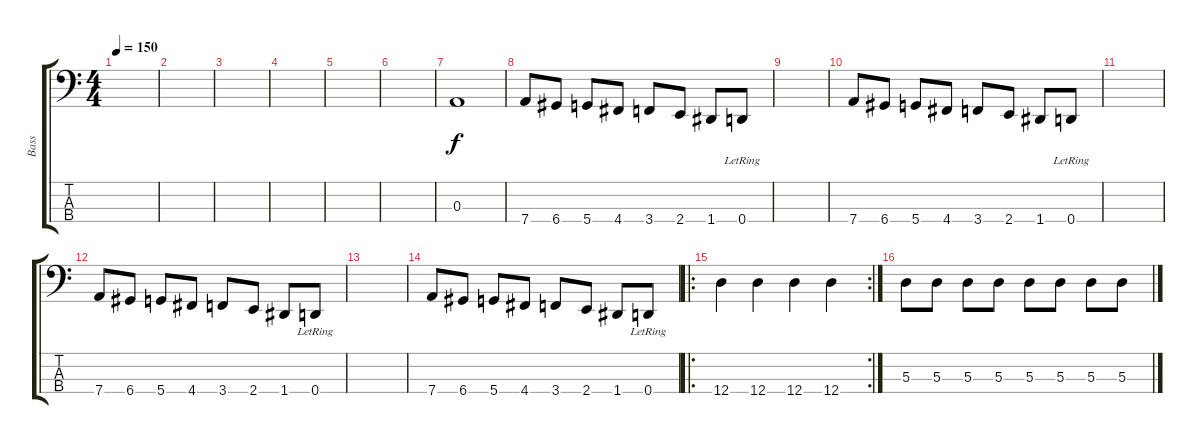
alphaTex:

\track ("Bass" "Bass") {instrument electricbassfinger}
\staff {score tabs}
\tuning (G2 D2 A1 D1) {hide}
\ts (4 4)
\tempo 150
\clef f4
\ks c
|
|
|
|
|
|
0.3.1 |
7.4.8 6.4.8 5.4.8 4.4.8 3.4.8 2.4.8 1.4.8 0.4{lr}.8 |
|
7.4.8 6.4.8 5.4.8 4.4.8 3.4.8 2.4.8 1.4.8 0.4{lr}.8 |
|
7.4.8 6.4.8 5.4.8 4.4.8 3.4.8 2.4.8 1.4.8 0.4{lr}.8 |
|
7.4.8 6.4.8 5.4.8 4.4.8 3.4.8 2.4.8 1.4.8 0.4{lr}.8 |
\ro
\rc 2
12.4.4 12.4.4 12.4.4 12.4.4 |
5.3.8 5.3.8 5.3.8 5.3.8 5.3.8 5.3.8 5.3.8 5.3.8
